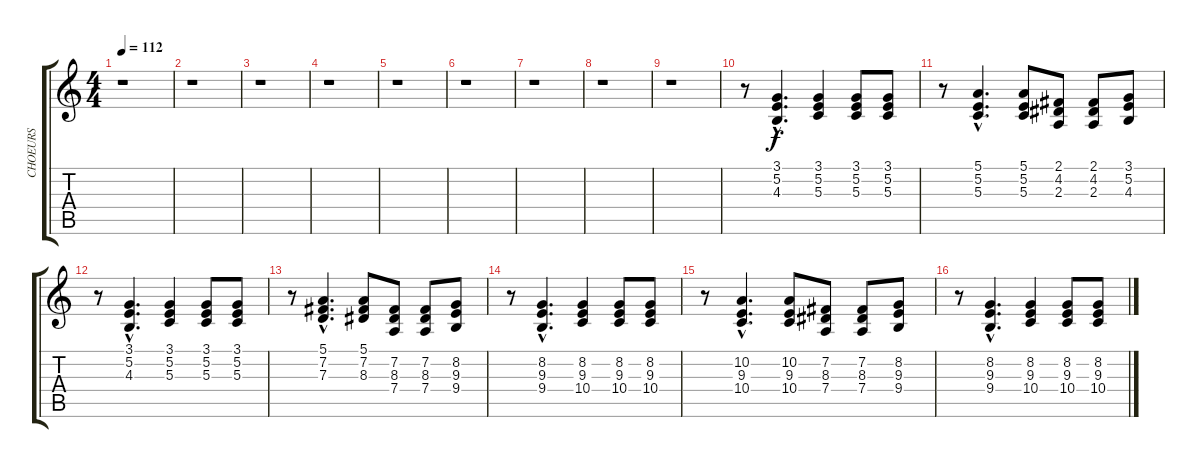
\track ("CHOEURS" "CHOEURS") {instrument choiraahs}
\staff {score tabs}
\tuning (E4 B3 G3 D3 A2 E2) {hide}
\ts (4 4)
\tempo 112
\clef g2
\ks c
r.1{dy f} |
r.1 |
r.1 |
r.1 |
r.1 |
r.1 |
r.1 |
r.1 |
r.1 |
r.8 (3.1{hac} 5.2{hac} 4.3{hac}).4{d} (3.1 5.2 5.3).4 (3.1 5.2 5.3).8 (3.1 5.2 5.3).8 |
r.8 (5.1{hac} 5.2 5.3).4{d} (5.1 5.2 5.3).8 (2.1 4.2 2.3).8 (2.1 4.2 2.3).8 (3.1 5.2 4.3).8 |
r.8 (3.1{hac} 5.2{hac} 4.3{hac}).4{d} (3.1 5.2 5.3).4 (3.1 5.2 5.3).8 (3.1 5.2 5.3).8 |
r.8 (5.1{hac} 7.2 7.3).4{d} (5.1 7.2 8.3).8 (7.2 8.3 7.4).8 (7.2 8.3 7.4).8 (8.2 9.3 9.4).8 |
r.8 (8.2{hac} 9.3{hac} 9.4{hac}).4{d} (8.2 9.3 10.4).4 (8.2 9.3 10.4).8 (8.2 9.3 10.4).8 |
r.8 (10.2{hac} 9.3 10.4).4{d} (10.2 9.3 10.4).8 (7.2 8.3 7.4).8 (7.2 8.3 7.4).8 (8.2 9.3 9.4).8 |
r.8 (8.2{hac} 9.3{hac} 9.4{hac}).4{d} (8.2 9.3 10.4).4 (8.2 9.3 10.4).8 (8.2 9.3 10.4).8
